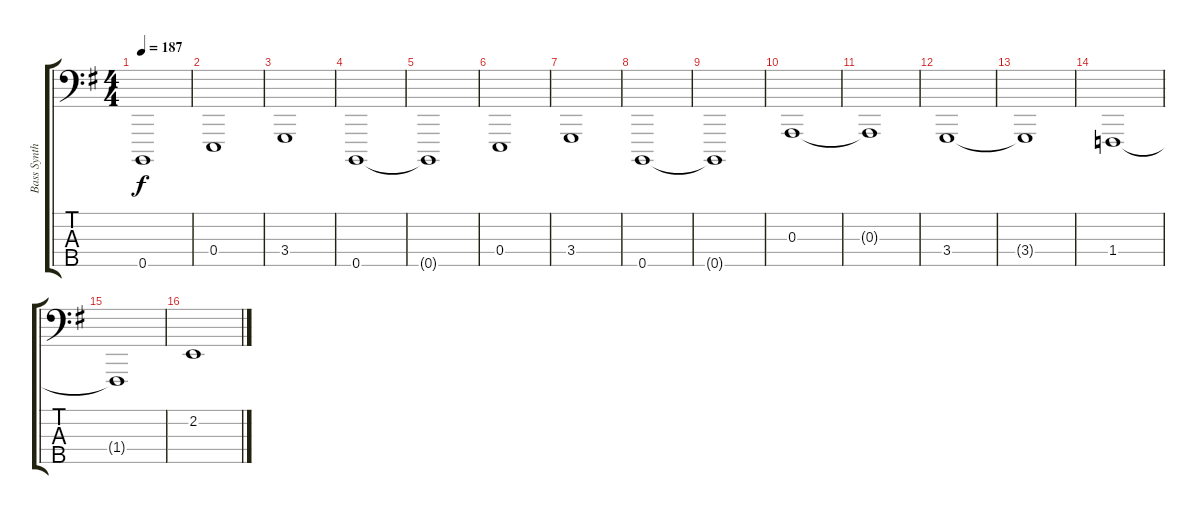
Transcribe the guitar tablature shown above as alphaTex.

\track ("Bass Synth" "Bass Synth") {instrument lead1square}
\staff {score tabs}
\tuning (G2 D2 A1 E1 B0) {hide}
\ts (4 4)
\tempo 187
\clef f4
\ks g
0.5{t}.1{dy f} |
0.4.1 |
3.4.1 |
0.5.1 |
0.5{t}.1 |
0.4.1 |
3.4.1 |
0.5.1 |
0.5{t}.1 |
0.3.1 |
0.3{t}.1 |
3.4.1 |
3.4{t}.1 |
1.4.1 |
1.4{t}.1 |
2.2.1
